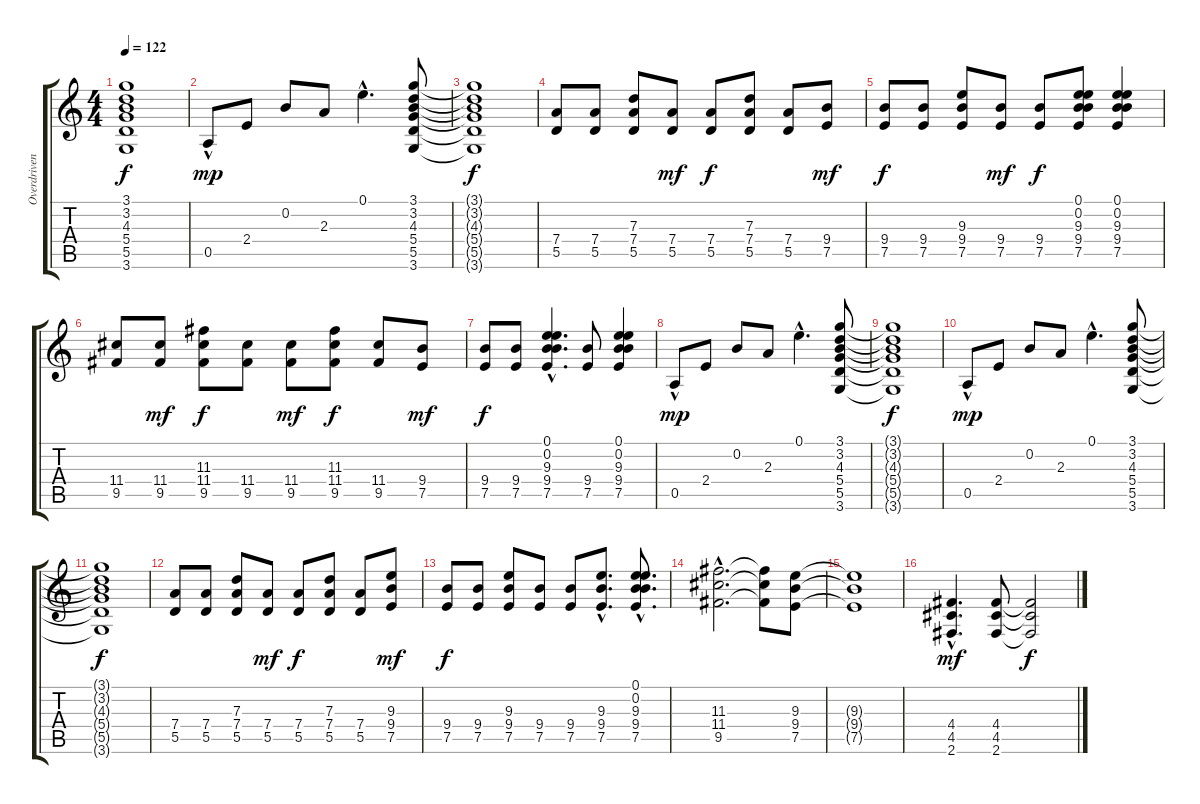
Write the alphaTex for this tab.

\track ("Overdriven Guitar" "Overdriven") {instrument overdrivenguitar}
\staff {score tabs}
\tuning (E4 B3 G3 D3 A2 E2) {hide}
\ts (4 4)
\tempo 122
\clef g2
\ks c
(3.1{t} 3.2{t} 4.3{t} 5.4{t} 5.5{t} 3.6{t}).1{dy f} |
0.5{hac}.8{dy mp} 2.4.8 0.2.8 2.3.8 0.1{hac}.4{d} (3.1 3.2 4.3 5.4 5.5 3.6).8 |
(3.1{t} 3.2{t} 4.3{t} 5.4{t} 5.5{t} 3.6{t}).1{dy f} |
(7.4 5.5).8 (7.4 5.5).8 (7.3 7.4 5.5).8 (7.4 5.5).8{dy mf} (7.4 5.5).8{dy f} (7.3 7.4 5.5).8 (7.4 5.5).8 (9.4 7.5).8{dy mf} |
(9.4 7.5).8{dy f} (9.4 7.5).8 (9.3 9.4 7.5).8 (9.4 7.5).8{dy mf} (9.4 7.5).8{dy f} (0.1 0.2 9.3 9.4 7.5).8 (0.1 0.2 9.3 9.4 7.5).4 |
(11.4 9.5).8 (11.4 9.5).8{dy mf} (11.3 11.4 9.5).8{dy f} (11.4 9.5).8 (11.4 9.5).8{dy mf} (11.3 11.4 9.5).8{dy f} (11.4 9.5).8 (9.4 7.5).8{dy mf} |
(9.4 7.5).8{dy f} (9.4 7.5).8 (0.1{hac} 0.2{hac} 9.3{hac} 9.4{hac} 7.5{hac}).4{d} (9.4 7.5).8 (0.1 0.2 9.3 9.4 7.5).4 |
0.5{hac}.8{dy mp} 2.4.8 0.2.8 2.3.8 0.1{hac}.4{d} (3.1 3.2 4.3 5.4 5.5 3.6).8 |
(3.1{t} 3.2{t} 4.3{t} 5.4{t} 5.5{t} 3.6{t}).1{dy f} |
0.5{hac}.8{dy mp} 2.4.8 0.2.8 2.3.8 0.1{hac}.4{d} (3.1 3.2 4.3 5.4 5.5 3.6).8 |
(3.1{t} 3.2{t} 4.3{t} 5.4{t} 5.5{t} 3.6{t}).1{dy f} |
(7.4 5.5).8 (7.4 5.5).8 (7.3 7.4 5.5).8 (7.4 5.5).8{dy mf} (7.4 5.5).8{dy f} (7.3 7.4 5.5).8 (7.4 5.5).8 (9.3 9.4 7.5).8{dy mf} |
(9.4 7.5).8{dy f} (9.4 7.5).8 (9.3 9.4 7.5).8 (9.4 7.5).8 (9.4 7.5).8 (9.3{hac} 9.4{hac} 7.5{hac}).8{d} (0.1{hac} 0.2{hac} 9.3{hac} 9.4{hac} 7.5{hac}).8{d} |
(11.3{hac} 11.4{hac} 9.5{hac}).2{d} (11.3{t} 11.4{t} 9.5{t}).8 (9.3 9.4 7.5).8 |
(9.3{t} 9.4{t} 7.5{t}).1 |
(4.4{hac} 4.5{hac} 2.6{hac}).4{d dy mf} (4.4 4.5 2.6).8 (4.4{t} 4.5{t} 2.6{t}).2{dy f}
